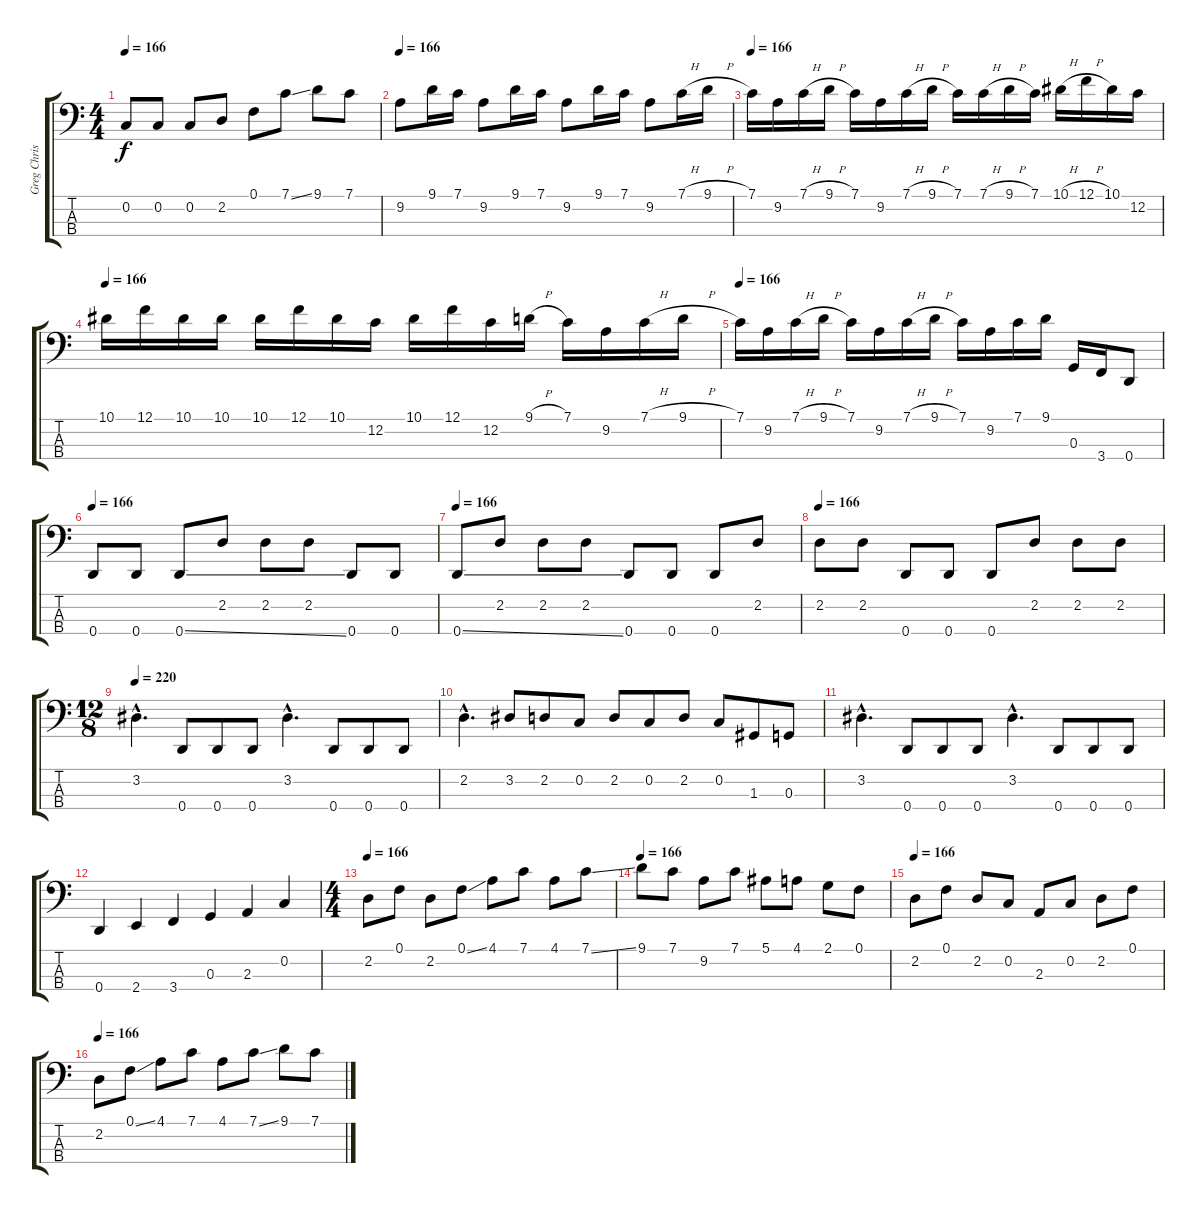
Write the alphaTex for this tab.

\track ("Greg Christian" "Greg Chris") {instrument electricbassfinger}
\staff {score tabs}
\tuning (F2 C2 G1 D1) {hide}
\ts (4 4)
\tempo 166
\clef f4
\ks c
0.2.8{dy f} 0.2.8 0.2.8 2.2.8 0.1.8 7.1{ss}.8 9.1.8 7.1.8 |
\tempo 166
9.2.8 9.1.16 7.1.16 9.2.8 9.1.16 7.1.16 9.2.8 9.1.16 7.1.16 9.2.8 7.1{h}.16 9.1{h}.16 |
\tempo 166
7.1.16 9.2.16 7.1{h}.16 9.1{h}.16 7.1.16 9.2.16 7.1{h}.16 9.1{h}.16 7.1.16 7.1{h}.16 9.1{h}.16 7.1.16 10.1{h}.16 12.1{h}.16 10.1.16 12.2.16 |
\tempo 166
10.1.16 12.1.16 10.1.16 10.1.16 10.1.16 12.1.16 10.1.16 12.2.16 10.1.16 12.1.16 12.2.16 9.1{h}.16 7.1.16 9.2.16 7.1{h}.16 9.1{h}.16 |
\tempo 166
7.1.16 9.2.16 7.1{h}.16 9.1{h}.16 7.1.16 9.2.16 7.1{h}.16 9.1{h}.16 7.1.16 9.2.16 7.1.16 9.1.16 0.3.16 3.4.16 0.4.8 |
\tempo 166
0.4.8 0.4.8 0.4{ss}.8 2.2.8 2.2.8 2.2.8 0.4.8 0.4.8 |
\tempo 166
0.4{ss}.8 2.2.8 2.2.8 2.2.8 0.4.8 0.4.8 0.4.8 2.2.8 |
\tempo 166
2.2.8 2.2.8 0.4.8 0.4.8 0.4.8 2.2.8 2.2.8 2.2.8 |
\ts (12 8)
\tempo 220
3.2{hac}.4{d} 0.4.8 0.4.8 0.4.8 3.2{hac}.4{d} 0.4.8 0.4.8 0.4.8 |
2.2{hac}.4{d} 3.2.8 2.2.8 0.2.8 2.2.8 0.2.8 2.2.8 0.2.8 1.3.8 0.3.8 |
3.2{hac}.4{d} 0.4.8 0.4.8 0.4.8 3.2{hac}.4{d} 0.4.8 0.4.8 0.4.8 |
0.4.4 2.4.4 3.4.4 0.3.4 2.3.4 0.2.4 |
\ts (4 4)
\tempo 166
2.2.8 0.1.8 2.2.8 0.1{ss}.8 4.1.8 7.1.8 4.1.8 7.1{ss}.8 |
\tempo 166
9.1.8 7.1.8 9.2.8 7.1.8 5.1.8 4.1.8 2.1.8 0.1.8 |
\tempo 166
2.2.8 0.1.8 2.2.8 0.2.8 2.3.8 0.2.8 2.2.8 0.1.8 |
\tempo 166
2.2.8 0.1{ss}.8 4.1.8 7.1.8 4.1.8 7.1{ss}.8 9.1.8 7.1.8
